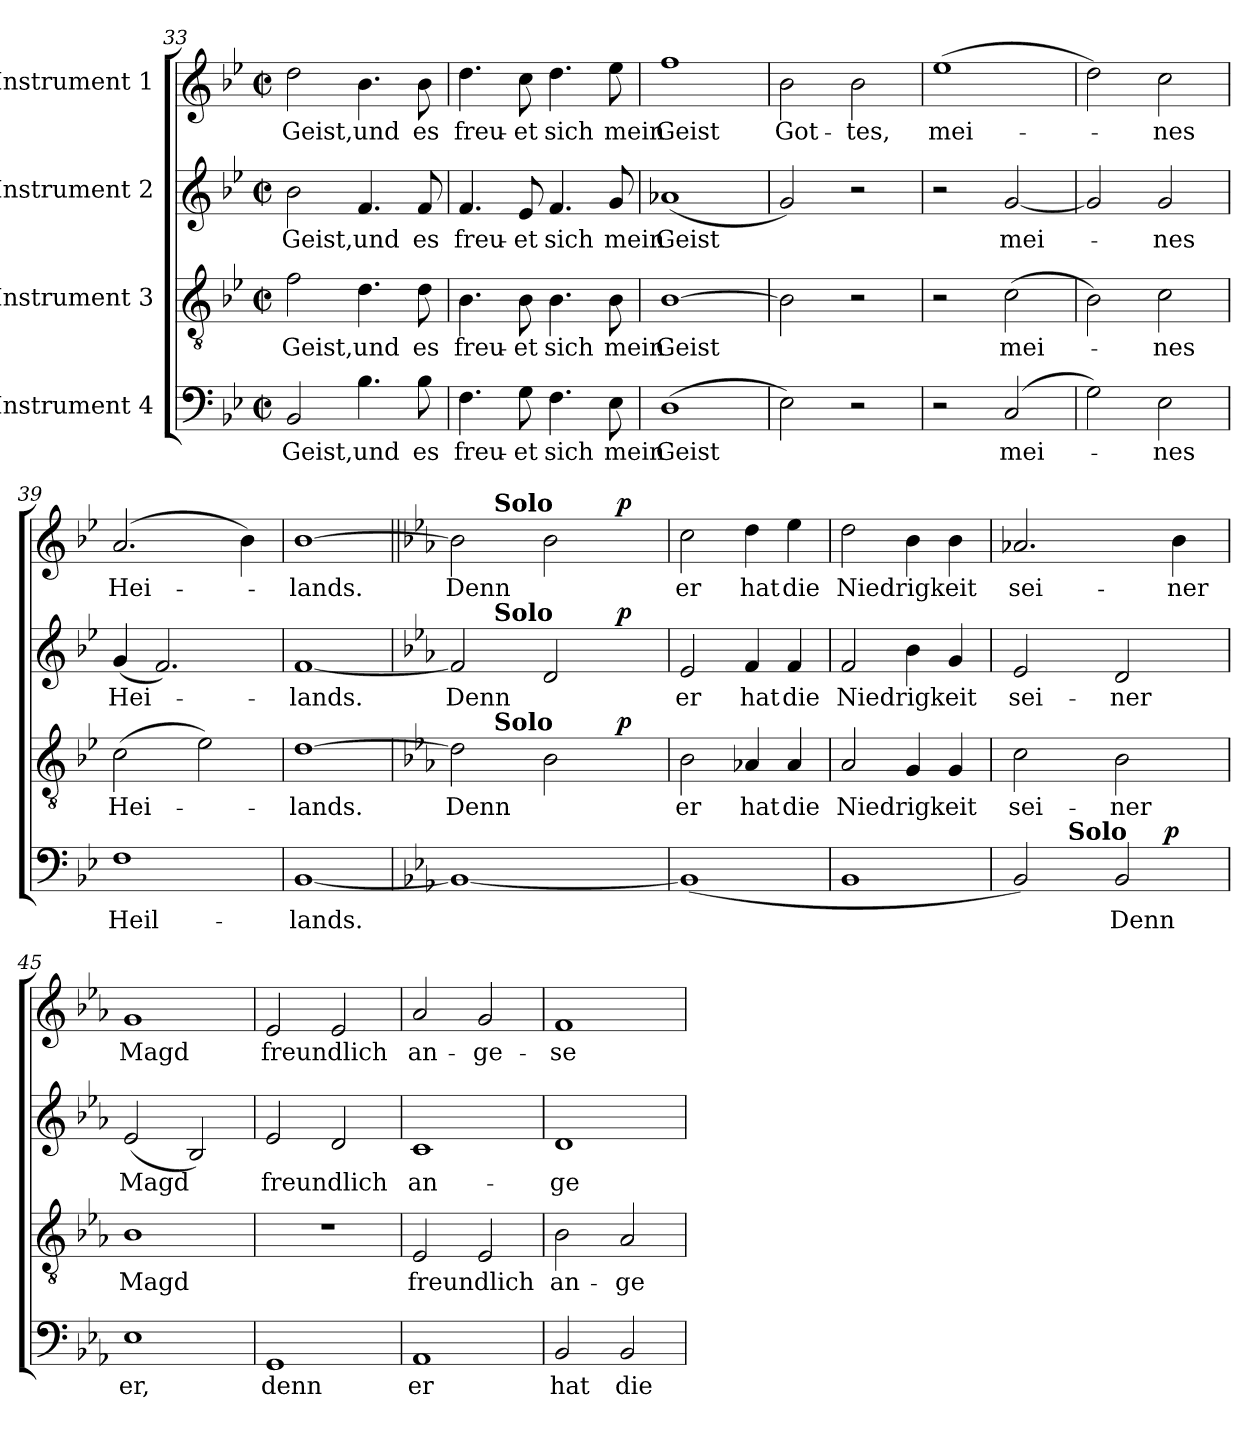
**kern	**text	**dynam	**kern	**text	**dynam	**kern	**text	**dynam	**kern	**text	**dynam
*part4	*part4	*part4	*part3	*part3	*part3	*part2	*part2	*part2	*part1	*part1	*part1
*staff4	*staff4	*staff4	*staff3	*staff3	*staff3	*staff2	*staff2	*staff2	*staff1	*staff1	*staff1
*I"Instrument 4	*	*	*I"Instrument 3	*	*	*I"Instrument 2	*	*	*I"Instrument 1	*	*
!!LO:LB:g=z
*clefF4	*	*	*clefGv2	*	*	*clefG2	*	*	*clefG2	*	*
*k[b-e-]	*	*	*k[b-e-]	*	*	*k[b-e-]	*	*	*k[b-e-]	*	*
*B-:	*	*	*B-:	*	*	*B-:	*	*	*B-:	*	*
*M2/2	*	*	*M2/2	*	*	*M2/2	*	*	*M2/2	*	*
*met(c|)	*	*	*met(c|)	*	*	*met(c|)	*	*	*met(c|)	*	*
=33	=33	=33	=33	=33	=33	=33	=33	=33	=33	=33	=33
!	!LO:LY:b:cj	!	!	!LO:LY:b:cj	!	!	!LO:LY:b:cj	!	!	!LO:LY:b:cj	!
2BB-/	Geist,	.	2f\	Geist,	.	2b-\	Geist,	.	2dd\	Geist,	.
!	!LO:LY:b:cj	!	!	!LO:LY:b:cj	!	!	!LO:LY:b:cj	!	!	!LO:LY:b:cj	!
4.B-\	und	.	4.d\	und	.	4.f/	und	.	4.b-\	und	.
!	!LO:LY:b:cj	!	!	!LO:LY:b:cj	!	!	!LO:LY:b:cj	!	!	!LO:LY:b:cj	!
8B-\	es	.	8d\	es	.	8f/	es	.	8b-\	es	.
=34	=34	=34	=34	=34	=34	=34	=34	=34	=34	=34	=34
!	!LO:LY:b:cj	!	!	!LO:LY:b:cj	!	!	!LO:LY:b:cj	!	!	!LO:LY:b:cj	!
4.F\	freu-	.	4.B-\	freu-	.	4.f/	freu-	.	4.dd\	freu-	.
!	!LO:LY:b:cj	!	!	!LO:LY:b:cj	!	!	!LO:LY:b:cj	!	!	!LO:LY:b:cj	!
8G\	-et	.	8B-\	-et	.	8e-/	-et	.	8cc\	-et	.
!	!LO:LY:b:cj	!	!	!LO:LY:b:cj	!	!	!LO:LY:b:cj	!	!	!LO:LY:b:cj	!
4.F\	sich	.	4.B-\	sich	.	4.f/	sich	.	4.dd\	sich	.
!	!LO:LY:b:cj	!	!	!LO:LY:b:cj	!	!	!LO:LY:b:cj	!	!	!LO:LY:b:cj	!
8E-\	mein	.	8B-\	mein	.	8g/	mein	.	8ee-\	mein	.
=35	=35	=35	=35	=35	=35	=35	=35	=35	=35	=35	=35
!	!LO:LY:b	!	!	!LO:LY:b	!	!	!LO:LY:b	!	!	!LO:LY:b:cj	!
(>1D	Geist	.	[>1B-	Geist	.	(<1a-X	Geist	.	1ff	Geist	.
=36	=36	=36	=36	=36	=36	=36	=36	=36	=36	=36	=36
!	!	!	!	!	!	!	!	!	!	!LO:LY:b:cj	!
2E-\)	.	.	2B-\]	.	.	2g/)	.	.	2b-\	Got-	.
!	!	!	!	!	!	!	!	!	!	!LO:LY:b:cj	!
2r	.	.	2r	.	.	2r	.	.	2b-\	-tes,	.
=37	=37	=37	=37	=37	=37	=37	=37	=37	=37	=37	=37
!	!	!	!	!	!	!	!	!	!	!LO:LY:b:cj	!
2r	.	.	2r	.	.	2r	.	.	(>1ee-	mei-	.
!	!LO:LY:b	!	!	!LO:LY:b	!	!	!LO:LY:b	!	!	!	!
(>2C/	mei-	.	(>2c\	mei-	.	[<2g/	mei-	.	.	.	.
=38	=38	=38	=38	=38	=38	=38	=38	=38	=38	=38	=38
2G\)	.	.	2B-\)	.	.	2g/]	.	.	2dd\)	.	.
!	!LO:LY:b:cj	!	!	!LO:LY:b:cj	!	!	!LO:LY:b:cj	!	!	!LO:LY:b:cj	!
2E-\	-nes	.	2c\	-nes	.	2g/	-nes	.	2cc\	-nes	.
=39	=39	=39	=39	=39	=39	=39	=39	=39	=39	=39	=39
!	!LO:LY:b:cj	!	!	!LO:LY:b	!	!	!LO:LY:b	!	!	!LO:LY:b	!
1F	Heil-	.	(>2c\	Hei-	.	(<4g/	Hei-	.	(>2.a/	Hei-	.
.	.	.	.	.	.	2.f/)	.	.	.	.	.
.	.	.	2e-\)	.	.	.	.	.	.	.	.
.	.	.	.	.	.	.	.	.	4b-\)	.	.
=40	=40	=40	=40	=40	=40	=40	=40	=40	=40	=40	=40
!	!LO:LY:b	!	!	!LO:LY:b	!	!	!LO:LY:b	!	!	!LO:LY:b	!
[<1BB-	-lands.	.	[>1d	-lands.	.	[<1f	-lands.	.	[>1b-	-lands.	.
=41	=41||	=41||	=41	=41||	=41||	=41	=41||	=41||	=41||	=41||	=41||
*k[b-e-a-]	*	*	*k[b-e-a-]	*	*	*k[b-e-a-]	*	*	*k[b-e-a-]	*	*
*E-:	*	*	*E-:	*	*	*E-:	*	*	*E-:	*	*
!	!	!	!	!LO:LY:b	!	!	!LO:LY:b	!	!	!LO:LY:b	!
*	*	*	*^	*	*	*^	*	*	*^	*	*
*	*	*	*	*^	*	*	*	*^	*	*	*	*^	*	*
1BB-_<	.	.	2d\]	2ryy	8ryy	Denn	.	2f/]	2ryy	8ryy	Denn	.	2b-\]	2ryy	8ryy	Denn	.
.	.	.	.	.	32.ryy	.	.	.	.	32.ryy	.	.	.	.	32.ryy	.	.
!	!	!	!	!	!	!	!	!	!	!	!	!	!	!	!LO:TX:a:B:t=Solo	!	!
!	!	!	!	!	!	!	!	!	!	!LO:TX:a:B:t=Solo	!	!	!	!	!	!	!
!	!	!	!	!	!LO:TX:a:B:t=Solo	!	!	!	!	!	!	!	!	!	!	!	!
.	.	.	.	.	2ryy	.	.	.	.	2ryy	.	.	.	.	2ryy	.	.
.	.	.	2B-\	4ryy	.	.	.	2d/	4ryy	.	.	.	2b-\	4ryy	.	.	.
.	.	.	.	.	4ryy	.	.	.	.	4ryy	.	.	.	.	4ryy	.	.
.	.	.	.	16ryy	.	.	.	.	16ryy	.	.	.	.	16ryy	.	.	.
!	!	!	!	!	!	!	!LO:DY:a	!	!	!	!	!LO:DY:a	!	!	!	!	!LO:DY:a
.	.	.	.	8.ryy	.	.	p	.	8.ryy	.	.	p	.	8.ryy	.	.	p
.	.	.	.	.	16ryy	.	.	.	.	16ryy	.	.	.	.	16ryy	.	.
.	.	.	.	.	64ryy	.	.	.	.	64ryy	.	.	.	.	64ryy	.	.
=42	=42	=42	=42	=42	=42	=42	=42	=42	=42	=42	=42	=42	=42	=42	=42	=42	=42
!	!	!	!	!	!	!LO:LY:b:cj	!	!	!	!	!LO:LY:b:cj	!	!	!	!	!LO:LY:b:cj	!
*	*	*	*v	*v	*v	*	*	*	*	*	*	*	*v	*v	*v	*	*
*	*	*	*	*	*	*v	*v	*v	*	*	*	*	*
(>1BB-]	.	.	2B-\	er	.	2e-/	er	.	2cc\	er	.
!	!	!	!	!LO:LY:b:cj	!	!	!LO:LY:b:cj	!	!	!LO:LY:b:cj	!
.	.	.	4A-X/	hat	.	4f/	hat	.	4dd\	hat	.
!	!	!	!	!LO:LY:b:cj	!	!	!LO:LY:b:cj	!	!	!LO:LY:b:cj	!
.	.	.	4A-/	die	.	4f/	die	.	4ee-\	die	.
!!LO:LB:g=z
=43	=43	=43	=43	=43	=43	=43	=43	=43	=43	=43	=43
!	!	!	!	!LO:LY:b	!	!	!LO:LY:b	!	!	!LO:LY:b	!
1BB-	.	.	2A-/	Niedrigkeit	.	2f/	Niedrigkeit	.	2dd\	Niedrigkeit	.
.	.	.	4G/	.	.	4b-\	.	.	4b-\	.	.
.	.	.	4G/	.	.	4g/	.	.	4b-\	.	.
=44	=44	=44	=44	=44	=44	=44	=44	=44	=44	=44	=44
!	!	!	!	!LO:LY:b:cj	!	!	!LO:LY:b:cj	!	!	!LO:LY:b:cj	!
*^	*	*	*	*	*	*	*	*	*	*	*
*	*^	*	*	*	*	*	*	*	*	*	*	*
2BB-/)	2ryy	8ryy	.	.	2c\	sei-	.	2e-/	sei-	.	2.a-X/	sei-	.
.	.	16ryy	.	.	.	.	.	.	.	.	.	.	.
.	.	64ryy	.	.	.	.	.	.	.	.	.	.	.
!	!	!LO:TX:a:B:t=Solo	!	!	!	!	!	!	!	!	!	!	!
.	.	2ryy	.	.	.	.	.	.	.	.	.	.	.
!	!	!	!LO:LY:b:cj	!	!	!LO:LY:b:cj	!	!	!LO:LY:b:cj	!	!	!	!
2BB-/	8...ryy	.	Denn	.	2B-\	-ner	.	2d/	-ner	.	.	.	.
.	.	4ryy	.	.	.	.	.	.	.	.	.	.	.
!	!	!	!	!LO:DY:a	!	!	!	!	!	!	!	!	!
.	4ryy	.	.	p	.	.	.	.	.	.	.	.	.
!	!	!	!	!	!	!	!	!	!	!	!	!LO:LY:b:cj	!
.	.	.	.	.	.	.	.	.	.	.	4b-\	-ner	.
.	.	32.ryy	.	.	.	.	.	.	.	.	.	.	.
.	64ryy	.	.	.	.	.	.	.	.	.	.	.	.
=45	=45	=45	=45	=45	=45	=45	=45	=45	=45	=45	=45	=45	=45
!	!	!	!LO:LY:b:cj	!	!	!LO:LY:b:cj	!	!	!LO:LY:b	!	!	!LO:LY:b:cj	!
*v	*v	*v	*	*	*	*	*	*	*	*	*	*	*
1E-	er,	.	1B-	Magd	.	(<2e-/	Magd	.	1g	Magd	.
.	.	.	.	.	.	2B-/)	.	.	.	.	.
=46	=46	=46	=46	=46	=46	=46	=46	=46	=46	=46	=46
!	!LO:LY:b:cj	!	!	!	!	!	!LO:LY:b:cj	!	!	!LO:LY:b:cj	!
1GG	denn	.	1r	.	.	2e-/	freundlich	.	2e-/	freundlich	.
.	.	.	.	.	.	2d/	.	.	2e-/	.	.
=47	=47	=47	=47	=47	=47	=47	=47	=47	=47	=47	=47
!	!LO:LY:b:cj	!	!	!LO:LY:b:cj	!	!	!LO:LY:b:cj	!	!	!LO:LY:b:cj	!
1AA-	er	.	2E-/	freundlich	.	1c	an-	.	2a-/	an-	.
!	!	!	!	!	!	!	!	!	!	!LO:LY:b:cj	!
.	.	.	2E-/	.	.	.	.	.	2g/	-ge-	.
=48	=48	=48	=48	=48	=48	=48	=48	=48	=48	=48	=48
!	!LO:LY:b:cj	!	!	!LO:LY:b:cj	!	!	!LO:LY:b:cj	!	!	!LO:LY:b:cj	!
2BB-/	hat	.	2B-\	an-	.	1d	-ge-	.	1f	-se-	.
!	!LO:LY:b:cj	!	!	!LO:LY:b:cj	!	!	!	!	!	!	!
2BB-/	die	.	2A-/	-ge-	.	.	.	.	.	.	.
=	=	=	=	=	=	=	=	=	=	=	=
*-	*-	*-	*-	*-	*-	*-	*-	*-	*-	*-	*-
